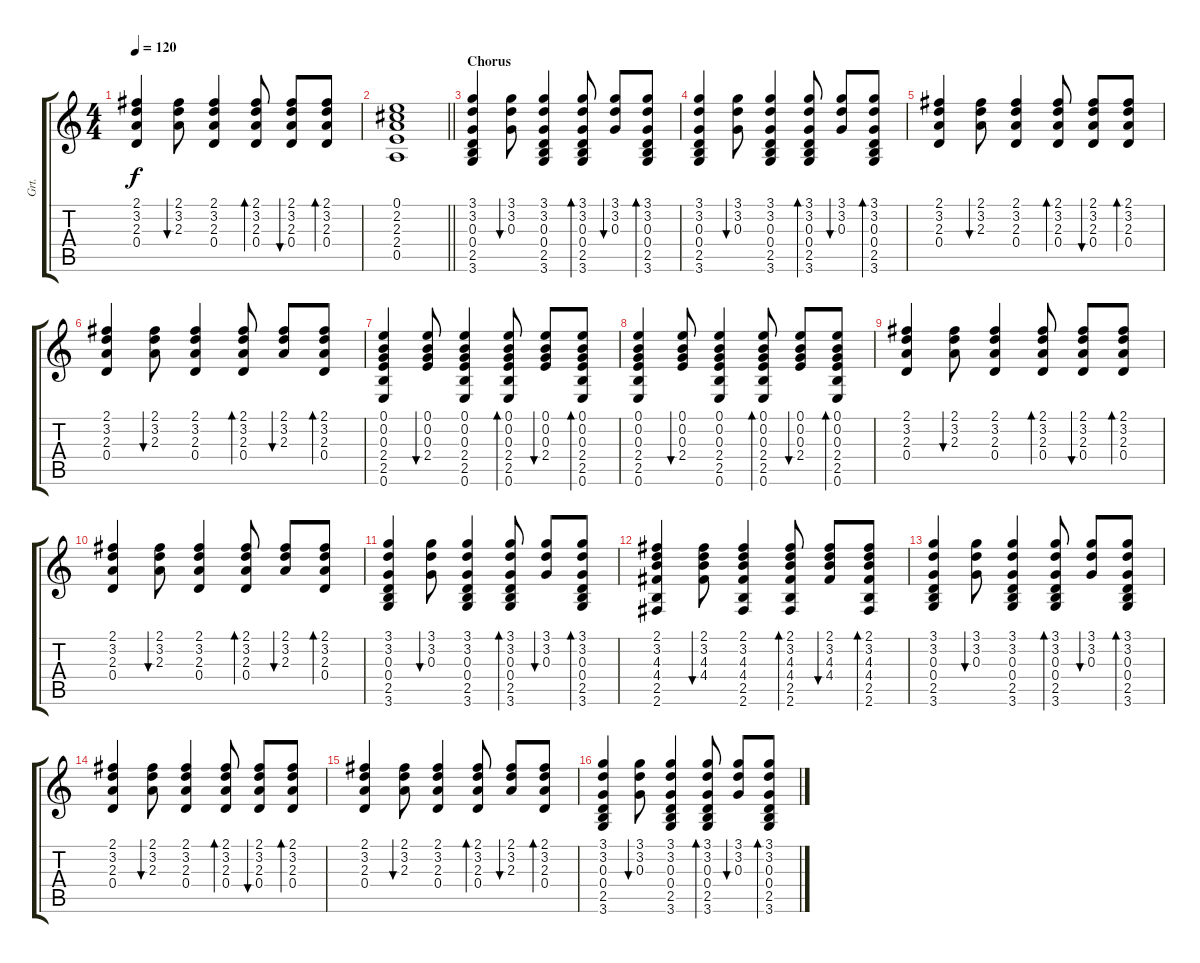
\track ("Grt. " "Grt. ") {instrument acousticguitarsteel}
\staff {score tabs}
\tuning (E4 B3 G3 D3 A2 E2) {hide}
\ts (4 4)
\tempo 120
\clef g2
\ks c
(2.1 3.2 2.3 0.4).4{dy f} (2.1 3.2 2.3).8{bu 120} (2.1 3.2 2.3 0.4).4 (2.1 3.2 2.3 0.4).8{bd 120} (2.1 3.2 2.3 0.4).8{bu 120} (2.1 3.2 2.3 0.4).8{bd 120} |
\barLineRight lightlight
(0.1 2.2 2.3 2.4 0.5).1 |
\section ("" "Chorus")
(3.1 3.2 0.3 0.4 2.5 3.6).4 (3.1 3.2 0.3).8{bu 120} (3.1 3.2 0.3 0.4 2.5 3.6).4 (3.1 3.2 0.3 0.4 2.5 3.6).8{bd 120} (3.1 3.2 0.3).8{bu 120} (3.1 3.2 0.3 0.4 2.5 3.6).8{bd 120} |
(3.1 3.2 0.3 0.4 2.5 3.6).4 (3.1 3.2 0.3).8{bu 120} (3.1 3.2 0.3 0.4 2.5 3.6).4 (3.1 3.2 0.3 0.4 2.5 3.6).8{bd 120} (3.1 3.2 0.3).8{bu 120} (3.1 3.2 0.3 0.4 2.5 3.6).8{bd 120} |
(2.1 3.2 2.3 0.4).4 (2.1 3.2 2.3).8{bu 120} (2.1 3.2 2.3 0.4).4 (2.1 3.2 2.3 0.4).8{bd 120} (2.1 3.2 2.3 0.4).8{bu 120} (2.1 3.2 2.3 0.4).8{bd 120} |
(2.1 3.2 2.3 0.4).4 (2.1 3.2 2.3).8{bu 120} (2.1 3.2 2.3 0.4).4 (2.1 3.2 2.3 0.4).8{bd 120} (2.1 3.2 2.3).8{bu 120} (2.1 3.2 2.3 0.4).8{bd 120} |
(0.1 0.2 0.3 2.4 2.5 0.6).4 (0.1 0.2 0.3 2.4).8{bu 120} (0.1 0.2 0.3 2.4 2.5 0.6).4 (0.1 0.2 0.3 2.4 2.5 0.6).8{bd 120} (0.1 0.2 0.3 2.4).8{bu 120} (0.1 0.2 0.3 2.4 2.5 0.6).8{bd 120} |
(0.1 0.2 0.3 2.4 2.5 0.6).4 (0.1 0.2 0.3 2.4).8{bu 120} (0.1 0.2 0.3 2.4 2.5 0.6).4 (0.1 0.2 0.3 2.4 2.5 0.6).8{bd 120} (0.1 0.2 0.3 2.4).8{bu 120} (0.1 0.2 0.3 2.4 2.5 0.6).8{bd 120} |
(2.1 3.2 2.3 0.4).4 (2.1 3.2 2.3).8{bu 120} (2.1 3.2 2.3 0.4).4 (2.1 3.2 2.3 0.4).8{bd 120} (2.1 3.2 2.3 0.4).8{bu 120} (2.1 3.2 2.3 0.4).8{bd 120} |
(2.1 3.2 2.3 0.4).4 (2.1 3.2 2.3).8{bu 120} (2.1 3.2 2.3 0.4).4 (2.1 3.2 2.3 0.4).8{bd 120} (2.1 3.2 2.3).8{bu 120} (2.1 3.2 2.3 0.4).8{bd 120} |
(3.1 3.2 0.3 0.4 2.5 3.6).4 (3.1 3.2 0.3).8{bu 120} (3.1 3.2 0.3 0.4 2.5 3.6).4 (3.1 3.2 0.3 0.4 2.5 3.6).8{bd 120} (3.1 3.2 0.3).8{bu 120} (3.1 3.2 0.3 0.4 2.5 3.6).8{bd 120} |
(2.1 3.2 4.3 4.4 2.5 2.6).4 (2.1 3.2 4.3 4.4).8{bu 120} (2.1 3.2 4.3 4.4 2.5 2.6).4 (2.1 3.2 4.3 4.4 2.5 2.6).8{bd 120} (2.1 3.2 4.3 4.4).8{bu 120} (2.1 3.2 4.3 4.4 2.5 2.6).8{bd 120} |
(3.1 3.2 0.3 0.4 2.5 3.6).4 (3.1 3.2 0.3).8{bu 120} (3.1 3.2 0.3 0.4 2.5 3.6).4 (3.1 3.2 0.3 0.4 2.5 3.6).8{bd 120} (3.1 3.2 0.3).8{bu 120} (3.1 3.2 0.3 0.4 2.5 3.6).8{bd 120} |
(2.1 3.2 2.3 0.4).4 (2.1 3.2 2.3).8{bu 120} (2.1 3.2 2.3 0.4).4 (2.1 3.2 2.3 0.4).8{bd 120} (2.1 3.2 2.3 0.4).8{bu 120} (2.1 3.2 2.3 0.4).8{bd 120} |
(2.1 3.2 2.3 0.4).4 (2.1 3.2 2.3).8{bu 120} (2.1 3.2 2.3 0.4).4 (2.1 3.2 2.3 0.4).8{bd 120} (2.1 3.2 2.3).8{bu 120} (2.1 3.2 2.3 0.4).8{bd 120} |
(3.1 3.2 0.3 0.4 2.5 3.6).4 (3.1 3.2 0.3).8{bu 120} (3.1 3.2 0.3 0.4 2.5 3.6).4 (3.1 3.2 0.3 0.4 2.5 3.6).8{bd 120} (3.1 3.2 0.3).8{bu 120} (3.1 3.2 0.3 0.4 2.5 3.6).8{bd 120}
